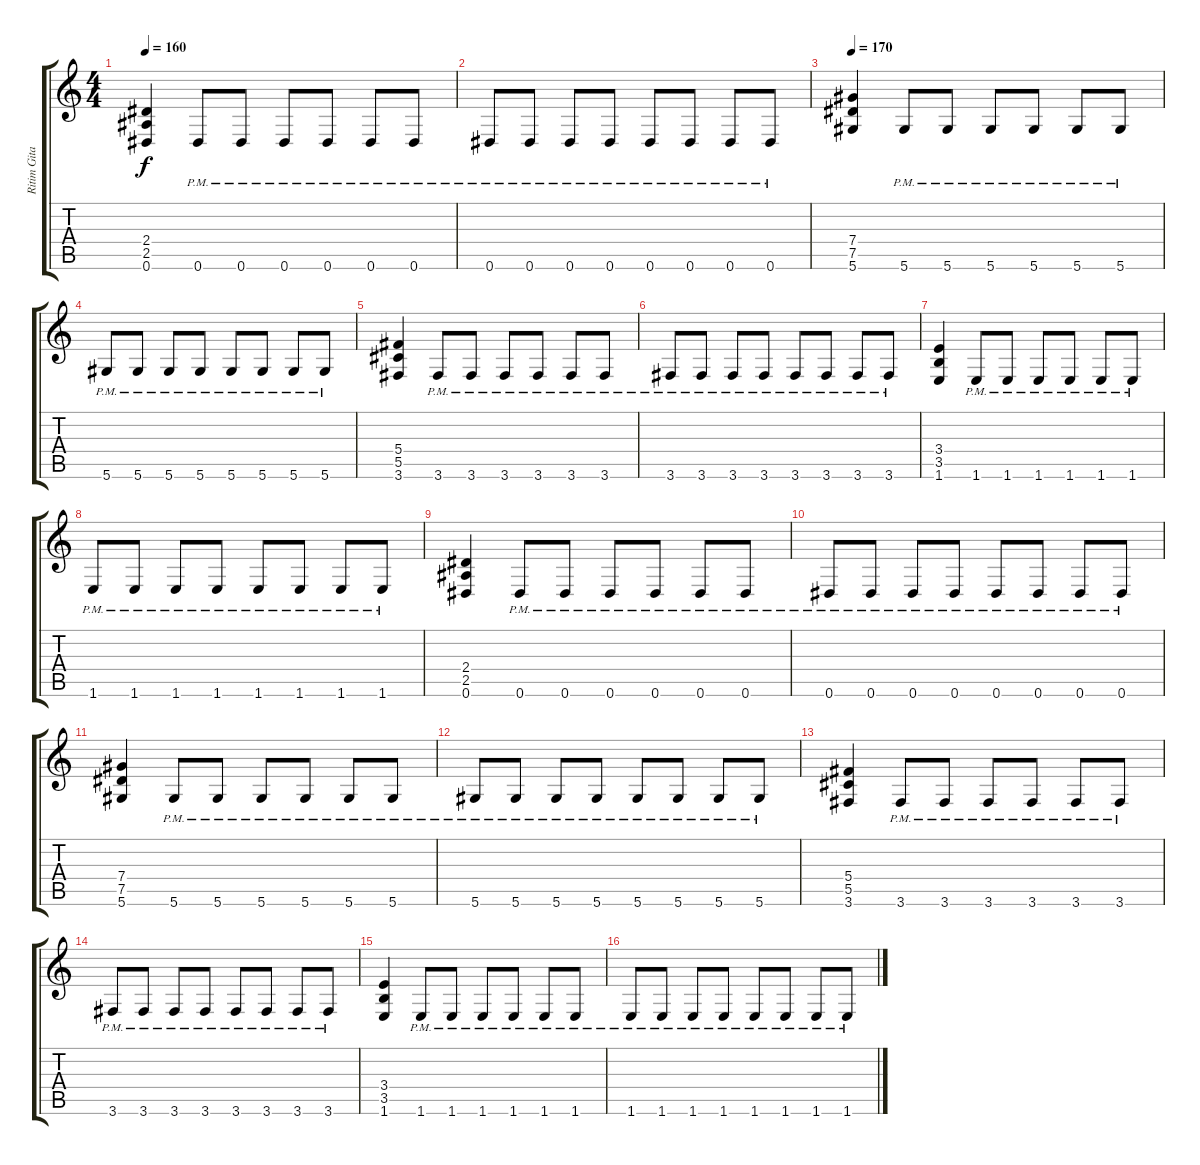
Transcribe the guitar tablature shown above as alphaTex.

\track ("Ritim Gitar" "Ritim Gita") {instrument distortionguitar}
\staff {score tabs}
\tuning (Eb4 Bb3 Gb3 Db3 Ab2 Eb2) {hide}
\ts (4 4)
\tempo 160
\clef g2
\ks c
(2.4 2.5 0.6).4{dy f} 0.6{pm}.8 0.6{pm}.8 0.6{pm}.8 0.6{pm}.8 0.6{pm}.8 0.6{pm}.8 |
0.6{pm}.8 0.6{pm}.8 0.6{pm}.8 0.6{pm}.8 0.6{pm}.8 0.6{pm}.8 0.6{pm}.8 0.6{pm}.8 |
\tempo 170
(7.4 7.5 5.6).4 5.6{pm}.8 5.6{pm}.8 5.6{pm}.8 5.6{pm}.8 5.6{pm}.8 5.6{pm}.8 |
5.6{pm}.8 5.6{pm}.8 5.6{pm}.8 5.6{pm}.8 5.6{pm}.8 5.6{pm}.8 5.6{pm}.8 5.6{pm}.8 |
(5.4 5.5 3.6).4 3.6{pm}.8 3.6{pm}.8 3.6{pm}.8 3.6{pm}.8 3.6{pm}.8 3.6{pm}.8 |
3.6{pm}.8 3.6{pm}.8 3.6{pm}.8 3.6{pm}.8 3.6{pm}.8 3.6{pm}.8 3.6{pm}.8 3.6{pm}.8 |
(3.4 3.5 1.6).4 1.6{pm}.8 1.6{pm}.8 1.6{pm}.8 1.6{pm}.8 1.6{pm}.8 1.6{pm}.8 |
1.6{pm}.8 1.6{pm}.8 1.6{pm}.8 1.6{pm}.8 1.6{pm}.8 1.6{pm}.8 1.6{pm}.8 1.6{pm}.8 |
(2.4 2.5 0.6).4 0.6{pm}.8 0.6{pm}.8 0.6{pm}.8 0.6{pm}.8 0.6{pm}.8 0.6{pm}.8 |
0.6{pm}.8 0.6{pm}.8 0.6{pm}.8 0.6{pm}.8 0.6{pm}.8 0.6{pm}.8 0.6{pm}.8 0.6{pm}.8 |
(7.4 7.5 5.6).4 5.6{pm}.8 5.6{pm}.8 5.6{pm}.8 5.6{pm}.8 5.6{pm}.8 5.6{pm}.8 |
5.6{pm}.8 5.6{pm}.8 5.6{pm}.8 5.6{pm}.8 5.6{pm}.8 5.6{pm}.8 5.6{pm}.8 5.6{pm}.8 |
(5.4 5.5 3.6).4 3.6{pm}.8 3.6{pm}.8 3.6{pm}.8 3.6{pm}.8 3.6{pm}.8 3.6{pm}.8 |
3.6{pm}.8 3.6{pm}.8 3.6{pm}.8 3.6{pm}.8 3.6{pm}.8 3.6{pm}.8 3.6{pm}.8 3.6{pm}.8 |
(3.4 3.5 1.6).4 1.6{pm}.8 1.6{pm}.8 1.6{pm}.8 1.6{pm}.8 1.6{pm}.8 1.6{pm}.8 |
1.6{pm}.8 1.6{pm}.8 1.6{pm}.8 1.6{pm}.8 1.6{pm}.8 1.6{pm}.8 1.6{pm}.8 1.6{pm}.8
